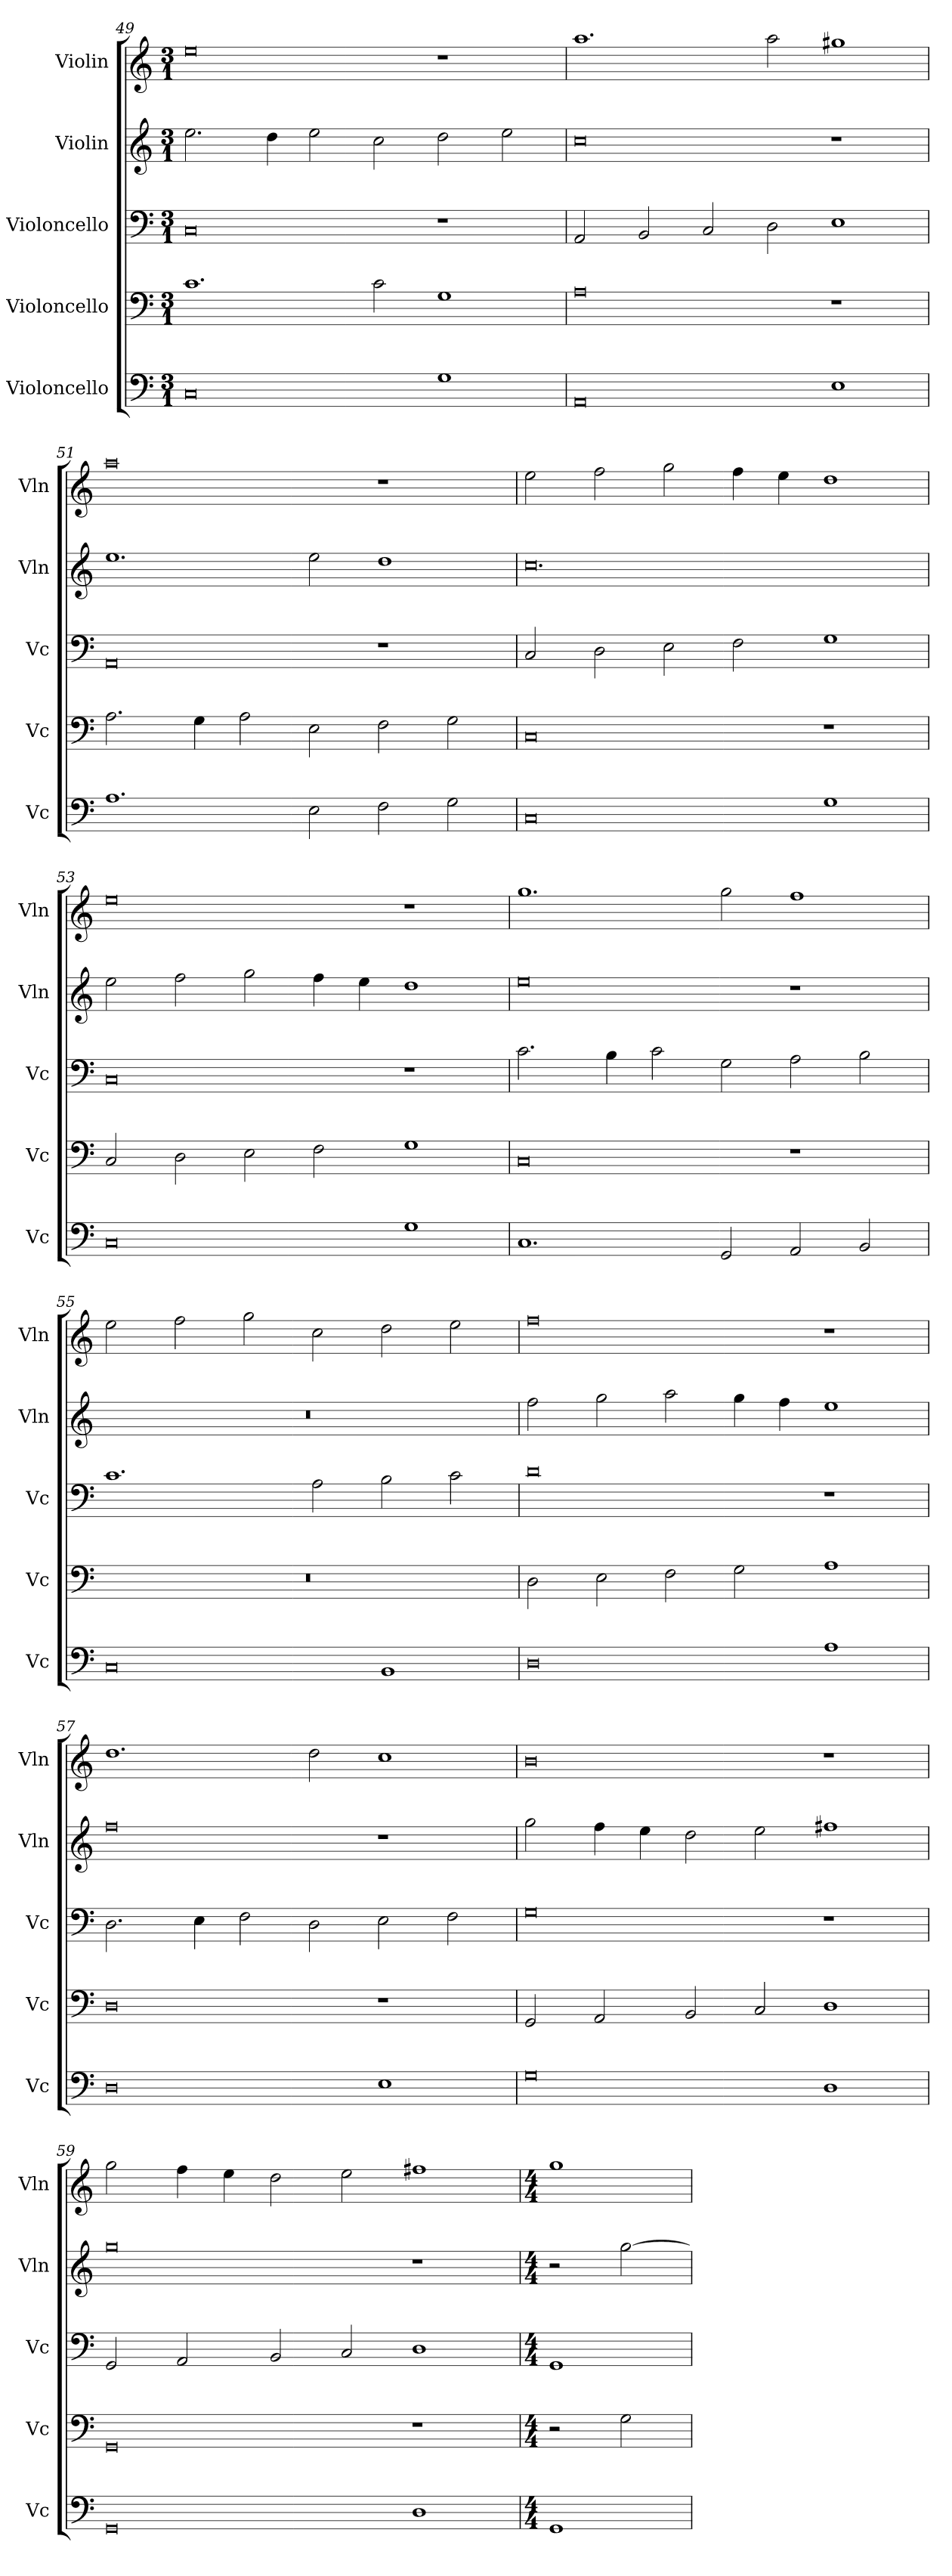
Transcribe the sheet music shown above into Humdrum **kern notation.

**kern	**kern	**kern	**kern	**kern
*part5	*part4	*part3	*part2	*part1
*staff5	*staff4	*staff3	*staff2	*staff1
*I"Violoncello	*I"Violoncello	*I"Violoncello	*I"Violin	*I"Violin
*I'Vc	*I'Vc	*I'Vc	*I'Vln	*I'Vln
*clefF4	*clefF4	*clefF4	*clefG2	*clefG2
*k[]	*k[]	*k[]	*k[]	*k[]
*M3/1	*M3/1	*M3/1	*M3/1	*M3/1
=49	=49	=49	=49	=49
0C	1.c	0C	2.ee\	0ee
.	.	.	4dd\	.
.	.	.	2ee\	.
.	2c\	.	2cc\	.
1G	1G	1r	2dd\	1r
.	.	.	2ee\	.
=50	=50	=50	=50	=50
0AA	0A	2AA/	0cc	1.aa
.	.	2BB/	.	.
.	.	2C/	.	.
.	.	2D\	.	2aa\
1E	1r	1E	1r	1gg#X
=51	=51	=51	=51	=51
1.A	2.A\	0AA	1.ee	0aa
.	4G\	.	.	.
.	2A\	.	.	.
2E\	2E\	.	2ee\	.
2F\	2F\	1r	1dd	1r
2G\	2G\	.	.	.
=52	=52	=52	=52	=52
0C	0C	2C/	0.cc	2ee\
.	.	2D\	.	2ff\
.	.	2E\	.	2gg\
.	.	2F\	.	4ff\
.	.	.	.	4ee\
1G	1r	1G	.	1dd
=53	=53	=53	=53	=53
0C	2C/	0C	2ee\	0ee
.	2D\	.	2ff\	.
.	2E\	.	2gg\	.
.	2F\	.	4ff\	.
.	.	.	4ee\	.
1G	1G	1r	1dd	1r
=54	=54	=54	=54	=54
1.C	0C	2.c\	0ee	1.gg
.	.	4B\	.	.
.	.	2c\	.	.
2GG/	.	2G\	.	2gg\
2AA/	1r	2A\	1r	1ff
2BB/	.	2B\	.	.
=55	=55	=55	=55	=55
0C	0.r	1.c	0.r	2ee\
.	.	.	.	2ff\
.	.	.	.	2gg\
.	.	2A\	.	2cc\
1BB	.	2B\	.	2dd\
.	.	2c\	.	2ee\
=56	=56	=56	=56	=56
0D	2D\	0d	2ff\	0ff
.	2E\	.	2gg\	.
.	2F\	.	2aa\	.
.	2G\	.	4gg\	.
.	.	.	4ff\	.
1A	1A	1r	1ee	1r
=57	=57	=57	=57	=57
0D	0D	2.D\	0ff	1.dd
.	.	4E\	.	.
.	.	2F\	.	.
.	.	2D\	.	2dd\
1E	1r	2E\	1r	1cc
.	.	2F\	.	.
=58	=58	=58	=58	=58
0G	2GG/	0G	2gg\	0b
.	2AA/	.	4ff\	.
.	.	.	4ee\	.
.	2BB/	.	2dd\	.
.	2C/	.	2ee\	.
1D	1D	1r	1ff#X	1r
=59	=59	=59	=59	=59
0GG	0GG	2GG/	0gg	2gg\
.	.	2AA/	.	4ff\
.	.	.	.	4ee\
.	.	2BB/	.	2dd\
.	.	2C/	.	2ee\
1D	1r	1D	1r	1ff#X
=60	=60	=60	=60	=60
*M4/4	*M4/4	*M4/4	*M4/4	*M4/4
1GG	2r	1GG	2r	1gg
.	2G\	.	[2gg\	.
=	=	=	=	=
*-	*-	*-	*-	*-
